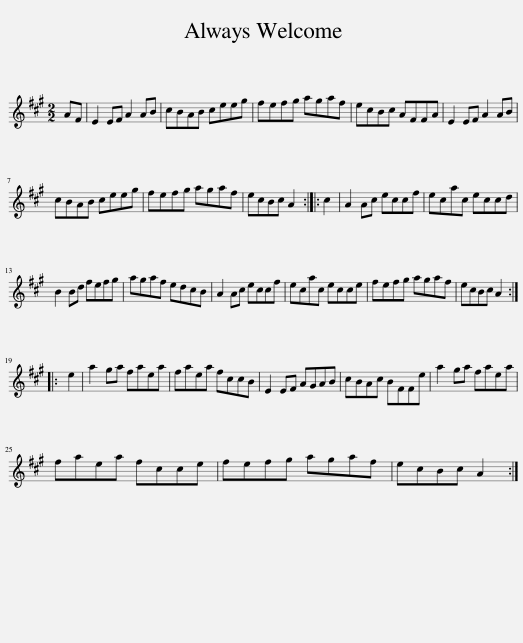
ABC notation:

X:1
L:1/8
M:2/2
I:linebreak $
K:A
V:1 treble
V:1
 AF | E2 EF A2 AB | cBAB ceeg | fefg agaf | ecBc AFFA | %5
 E2 EF A2 AB |$ cBAB ceeg | fefg agaf | ecBc A2 :: c2 | %10
 A2 Ac eccf | ecac eccd |$ B2 Bd fefg | agaf edcB | A2 Ac eccf | %15
 ecac ecce | fefg agaf | ecBc A2 ::$ e2 | a2 ga faea | %20
 faea fccB | E2 EF AGAB | cBAc BFFe | a2 ga faea |$ faea fcce | %25
 fefg agaf | ecBc A2 :| %27
